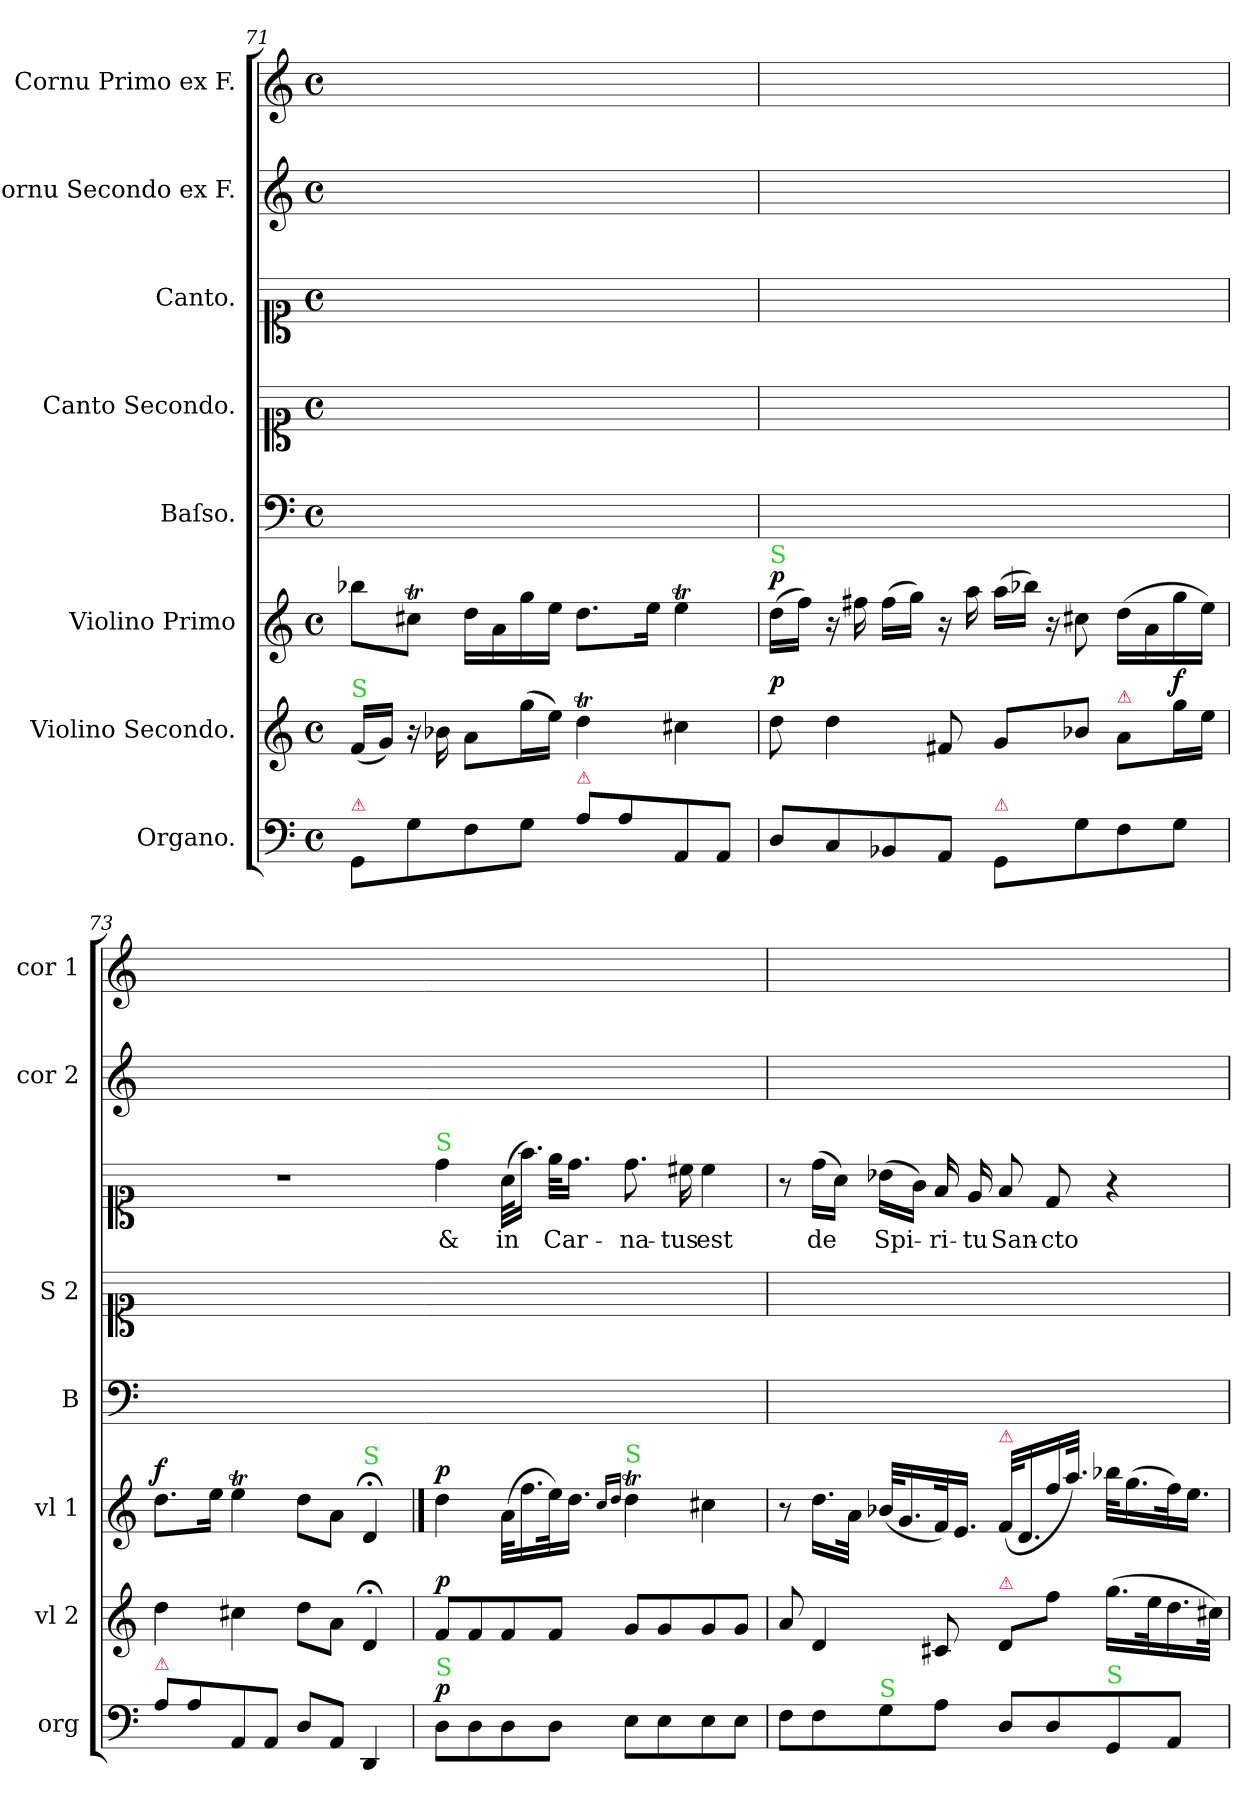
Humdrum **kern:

**kern	**dynam	**kern	**dynam	**kern	**dynam	**kern	**kern	**kern	**text	**kern	**kern
*part8	*part8	*part7	*part7	*part6	*part6	*part5	*part4	*part3	*part3	*part2	*part1
*staff8	*staff8	*staff7	*staff7	*staff6	*staff6	*staff5	*staff4	*staff3	*staff3	*staff2	*staff1
*I"Organo.	*	*I"Violino Secondo.	*	*I"Violino Primo	*	*I"Baſso.	*I"Canto Secondo.	*I"Canto.	*	*I"Cornu Secondo ex F.	*I"Cornu Primo ex F.
*I'org	*	*I'vl 2	*	*I'vl 1	*	*I'B	*I'S 2	*	*	*I'cor 2	*I'cor 1
*clefF4	*	*clefG2	*	*clefG2	*	*clefF4	*clefC1	*clefC1	*	*clefG2	*clefG2
*	*	*	*	*	*	*	*	*	*	*ITrd4c7	*ITrd4c7
*M4/4	*	*M4/4	*	*M4/4	*	*M4/4	*M4/4	*M4/4	*	*M4/4	*M4/4
*met(c)	*	*met(c)	*	*met(c)	*	*met(c)	*met(c)	*met(c)	*	*met(c)	*met(c)
=71	=71	=71	=71	=71	=71	=71	=71	=71	=71	=71	=71
!	!	!LO:TX:a:color=limegreen:t=S	!	!	!	!	!	!	!	!	!
!LO:TX:a:color=crimson:t=⚠	!	!	!	!	!	!	!	!	!	!	!
8GG/L	.	(16f/LL	.	8bb-\L	.	1ryy	1ryy	1ryy	.	1ryy	1ryy
.	.	16g/JJ)	.	.	.	.	.	.	.	.	.
8G\	.	16r	.	8cc#Xt\J	.	.	.	.	.	.	.
.	.	16b-\	.	.	.	.	.	.	.	.	.
8F\	.	8a\L	.	16dd\LL	.	.	.	.	.	.	.
.	.	.	.	16a\	.	.	.	.	.	.	.
8G\J	.	(16gg\L	.	16gg\	.	.	.	.	.	.	.
.	.	16ee\JJ)	.	16ee\JJ	.	.	.	.	.	.	.
!LO:TX:a:color=crimson:t=⚠	!	!	!	!	!	!	!	!	!	!	!
8A\L	.	4ddT\	.	8.dd\L	.	.	.	.	.	.	.
8A\	.	.	.	.	.	.	.	.	.	.	.
.	.	.	.	16ee\Jk	.	.	.	.	.	.	.
8AA/	.	4cc#X\	.	4eet\	.	.	.	.	.	.	.
8AA/J	.	.	.	.	.	.	.	.	.	.	.
=72	=72	=72	=72	=72	=72	=72	=72	=72	=72	=72	=72
!	!	!	!	!LO:TX:a:color=limegreen:t=S	!	!	!	!	!	!	!
!	!	!	!LO:DY:a	!	!LO:DY:a	!	!	!	!	!	!
8D/L	.	8dd\	p	(16dd\LL	p	1ryy	1ryy	1ryy	.	1ryy	1ryy
.	.	.	.	16ff\JJ)	.	.	.	.	.	.	.
8C/	.	4dd\	.	16r	.	.	.	.	.	.	.
.	.	.	.	16ff#X\	.	.	.	.	.	.	.
8BB-/	.	.	.	(16ff#\LL	.	.	.	.	.	.	.
.	.	.	.	16gg\JJ)	.	.	.	.	.	.	.
8AA/J	.	8f#X/	.	16r	.	.	.	.	.	.	.
.	.	.	.	16aa\	.	.	.	.	.	.	.
*	*	*	*	*Xtuplet	*	*	*	*	*	*	*
!LO:TX:a:color=crimson:t=⚠	!	!	!	!	!	!	!	!	!	!	!
8GG/L	.	8g/L	.	(24aa\LL	.	.	.	.	.	.	.
.	.	.	.	24bb-\JJ)	.	.	.	.	.	.	.
.	.	.	.	24r	.	.	.	.	.	.	.
8G\	.	8b-X/J	.	8cc#X\	.	.	.	.	.	.	.
!	!	!LO:TX:a:color=crimson:t=⚠	!	!	!	!	!	!	!	!	!
8F\	.	8a/L	.	(16dd\LL	.	.	.	.	.	.	.
.	.	.	.	16a\	.	.	.	.	.	.	.
!	!	!	!LO:DY:a	!	!	!	!	!	!	!	!
8G\J	.	16gg\L	f	16gg\	.	.	.	.	.	.	.
.	.	16ee\JJ	.	16ee\JJ)	.	.	.	.	.	.	.
=73	=73	=73	=73	=73	=73	=73	=73	=73	=73	=73	=73
!LO:TX:a:color=crimson:t=⚠	!	!	!	!	!	!	!	!	!	!	!
!	!	!	!	!	!LO:DY:a	!	!	!	!	!	!
8A\L	.	4dd\	.	8.dd\L	f	1ryy	1ryy	1r	.	1ryy	1ryy
8A\	.	.	.	.	.	.	.	.	.	.	.
.	.	.	.	16ee\Jk	.	.	.	.	.	.	.
8AA/	.	4cc#X\	.	4eet\	.	.	.	.	.	.	.
8AA/J	.	.	.	.	.	.	.	.	.	.	.
8D/L	.	8dd\L	.	8dd\L	.	.	.	.	.	.	.
8AA/J	.	8a\J	.	8a\J	.	.	.	.	.	.	.
!	!	!	!	!LO:TX:a:color=limegreen:t=S	!	!	!	!	!	!	!
4DD/	.	4d;</	.	4d;</	.	.	.	.	.	.	.
=74	=74	=74	=74	==74	=74	=74	=74	=74	=74	=74	=74
!	!	!	!	!	!	!	!	!LO:TX:a:color=limegreen:t=S	!	!	!
!LO:TX:a:color=limegreen:t=S	!	!	!	!	!	!	!	!	!	!	!
!	!LO:DY:a	!	!LO:DY:a	!	!LO:DY:a	!	!	!	!	!	!
8D\L	p	8f/L	p	4dd\	p	1ryy	1ryy	4dd\	&	1ryy	1ryy
8D\	.	8f/	.	.	.	.	.	.	.	.	.
8D\	.	8f/	.	(32a\KLL	.	.	.	(32a\KLL	in	.	.
.	.	.	.	16.ff\	.	.	.	16.ff\JJ)	.	.	.
8D\J	.	8f/J	.	32ee\K)	.	.	.	32ee\KLL	Car-	.	.
.	.	.	.	16.dd\JJ	.	.	.	16.dd\JJ	.	.	.
.	.	.	.	16qqcc/LL	.	.	.	.	.	.	.
.	.	.	.	16qqdd/JJ	.	.	.	.	.	.	.
!	!	!	!	!LO:TX:a:color=limegreen:t=S	!	!	!	!	!	!	!
8E\L	.	8g/L	.	4ddT\	.	.	.	8.dd\	-na-	.	.
8E\	.	8g/	.	.	.	.	.	.	.	.	.
.	.	.	.	.	.	.	.	16cc#X\	-tus	.	.
8E\	.	8g/	.	4cc#X\	.	.	.	4cc#\	est	.	.
8E\J	.	8g/J	.	.	.	.	.	.	.	.	.
=75	=75	=75	=75	=75	=75	=75	=75	=75	=75	=75	=75
8F\L	.	8a/	.	8r	.	1ryy	1ryy	8r	.	1ryy	1ryy
8F\	.	4d/	.	16.dd\LL	.	.	.	(16dd\LL	de	.	.
.	.	.	.	.	.	.	.	16a\JJ)	.	.	.
.	.	.	.	32a\JJk	.	.	.	.	.	.	.
!LO:TX:a:color=limegreen:t=S	!	!	!	!	!	!	!	!	!	!	!
8G\	.	.	.	(32b-/KLL	.	.	.	(16b-\LL	Spi-	.	.
.	.	.	.	16.g/	.	.	.	.	.	.	.
.	.	.	.	.	.	.	.	16g\JJ)	.	.	.
8A\J	.	8c#X/	.	32f/K)	.	.	.	16f/	-ri-	.	.
.	.	.	.	16.e/JJ	.	.	.	.	.	.	.
.	.	.	.	.	.	.	.	16e/	-tu	.	.
!	!	!	!	!LO:TX:a:color=crimson:t=⚠	!	!	!	!	!	!	!
!	!	!LO:TX:a:color=crimson:t=⚠	!	!	!	!	!	!	!	!	!
8D/L	.	8d/L	.	(32f/KLL	.	.	.	8f/	San-	.	.
.	.	.	.	16.d/	.	.	.	.	.	.	.
!	!	!	!	!LO:N:vis=16	!	!	!	!	!	!	!
8D/	.	8ff\J	.	32ff\	.	.	.	8d/	-cto	.	.
!	!	!	!	!LO:N:vis=32.	!	!	!	!	!	!	!
.	.	.	.	16.aa\JJk)	.	.	.	.	.	.	.
!LO:TX:a:color=limegreen:t=S	!	!	!	!	!	!	!	!	!	!	!
8GG/	.	(16.gg\LL	.	32bb-\KLL	.	.	.	4r	.	.	.
.	.	.	.	(16.gg\	.	.	.	.	.	.	.
.	.	32ee\K	.	.	.	.	.	.	.	.	.
8AA/J	.	16.dd\	.	32ff\K)	.	.	.	.	.	.	.
.	.	.	.	16.ee\JJ	.	.	.	.	.	.	.
.	.	32cc#X\JJk)	.	.	.	.	.	.	.	.	.
=	=	=	=	=	=	=	=	=	=	=	=
*-	*-	*-	*-	*-	*-	*-	*-	*-	*-	*-	*-
